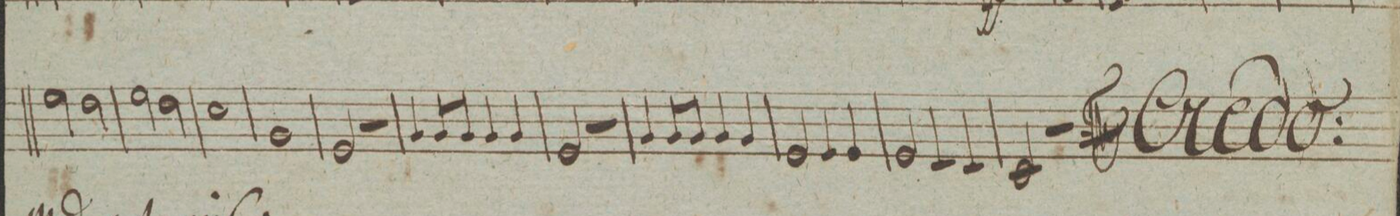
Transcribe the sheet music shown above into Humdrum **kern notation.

**kern	**dynam
*I"Tromba IIda in C:	*
*clefG2	*
*k[]	*
*met(c|)	*
*M2/2	*
2ee\	.
2dd\	.
=225	=225
2ee\	.
2dd\	.
=226	=226
1cc\	.
=227	=227
1g/	.
=228	=228
2e/	.
2r	.
=229	=229
4g/	.
8g/L	.
8g/J	.
4g/	.
4g/	.
=230	=230
2e/	.
2r	.
=231	=231
4g/	.
8g/L	.
8g/J	.
4g/	.
4g/	.
=232	=232
2e/	.
4e/	.
4e/	.
=233	=233
2e/	.
4c/	.
4c/	.
=234	=234
2c/	.
2r	.
==	==
*-	*-
